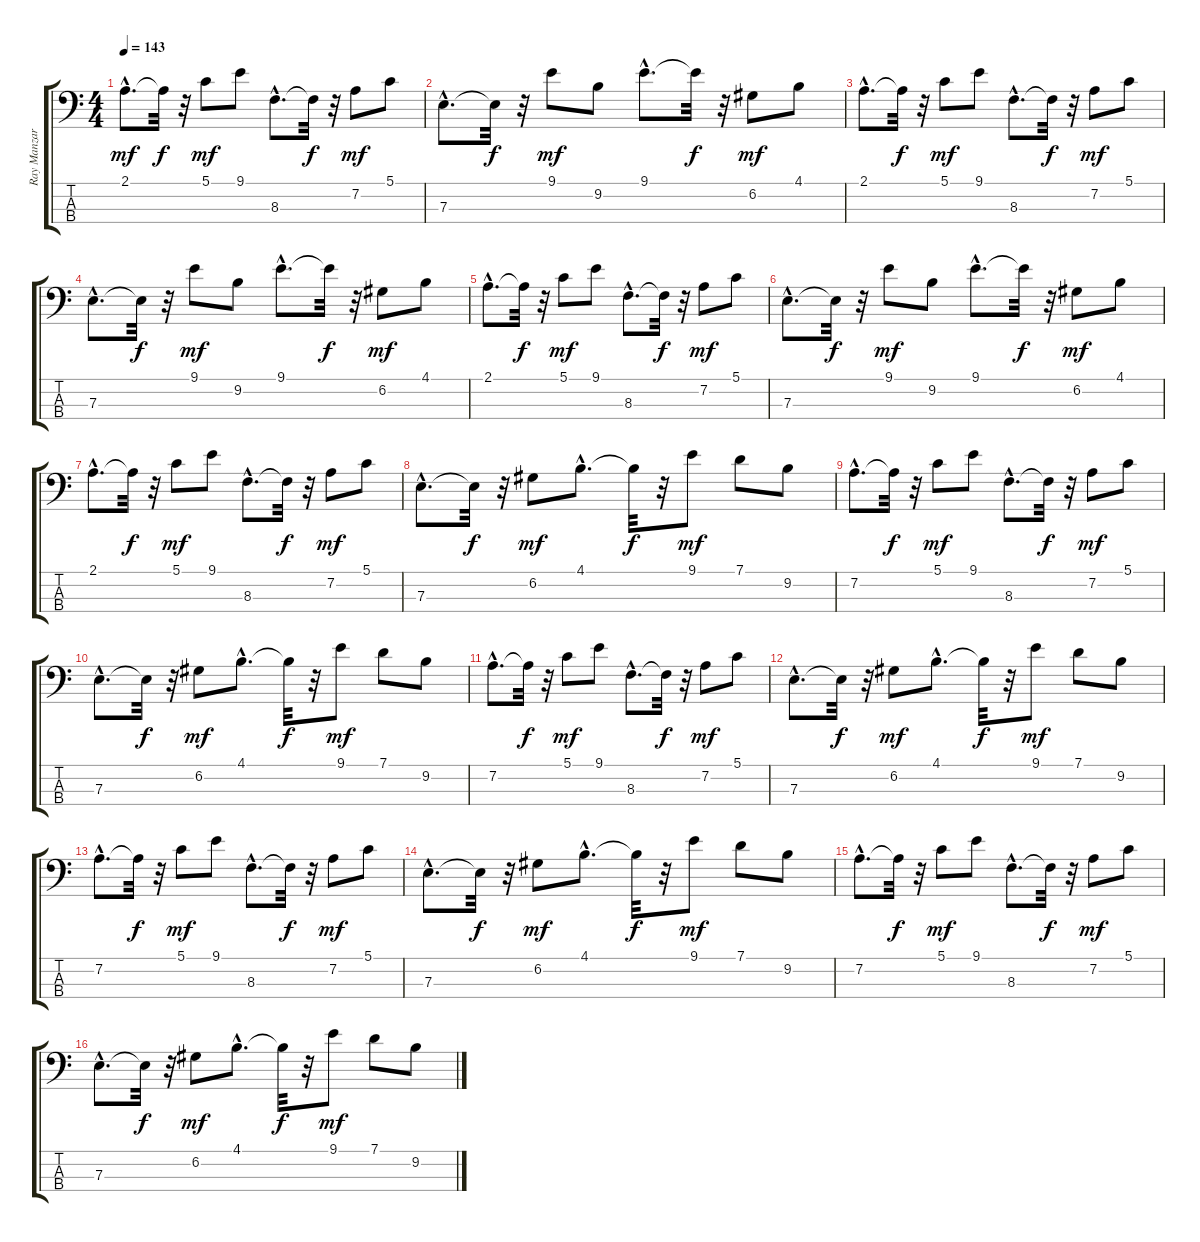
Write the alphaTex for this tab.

\track ("Ray Manzarek (Bajo)" "Ray Manzar") {instrument acousticbass}
\staff {score tabs}
\tuning (G2 D2 A1 E1) {hide}
\ts (4 4)
\tempo 143
\clef f4
\ks c
2.1{hac}.8{d dy mf} 2.1{t}.32{dy f} r.32 5.1.8{dy mf} 9.1.8 8.3{hac}.8{d} 8.3{t}.32{dy f} r.32 7.2.8{dy mf} 5.1.8 |
7.3{hac}.8{d} 7.3{t}.32{dy f} r.32 9.1.8{dy mf} 9.2.8 9.1{hac}.8{d} 9.1{t}.32{dy f} r.32 6.2.8{dy mf} 4.1.8 |
2.1{hac}.8{d} 2.1{t}.32{dy f} r.32 5.1.8{dy mf} 9.1.8 8.3{hac}.8{d} 8.3{t}.32{dy f} r.32 7.2.8{dy mf} 5.1.8 |
7.3{hac}.8{d} 7.3{t}.32{dy f} r.32 9.1.8{dy mf} 9.2.8 9.1{hac}.8{d} 9.1{t}.32{dy f} r.32 6.2.8{dy mf} 4.1.8 |
2.1{hac}.8{d} 2.1{t}.32{dy f} r.32 5.1.8{dy mf} 9.1.8 8.3{hac}.8{d} 8.3{t}.32{dy f} r.32 7.2.8{dy mf} 5.1.8 |
7.3{hac}.8{d} 7.3{t}.32{dy f} r.32 9.1.8{dy mf} 9.2.8 9.1{hac}.8{d} 9.1{t}.32{dy f} r.32 6.2.8{dy mf} 4.1.8 |
2.1{hac}.8{d} 2.1{t}.32{dy f} r.32 5.1.8{dy mf} 9.1.8 8.3{hac}.8{d} 8.3{t}.32{dy f} r.32 7.2.8{dy mf} 5.1.8 |
7.3{hac}.8{d} 7.3{t}.32{dy f} r.32 6.2.8{dy mf} 4.1{hac}.8{d} 4.1{t}.32{dy f} r.32 9.1.8{dy mf} 7.1.8 9.2.8 |
7.2{hac}.8{d} 7.2{t}.32{dy f} r.32 5.1.8{dy mf} 9.1.8 8.3{hac}.8{d} 8.3{t}.32{dy f} r.32 7.2.8{dy mf} 5.1.8 |
7.3{hac}.8{d} 7.3{t}.32{dy f} r.32 6.2.8{dy mf} 4.1{hac}.8{d} 4.1{t}.32{dy f} r.32 9.1.8{dy mf} 7.1.8 9.2.8 |
7.2{hac}.8{d} 7.2{t}.32{dy f} r.32 5.1.8{dy mf} 9.1.8 8.3{hac}.8{d} 8.3{t}.32{dy f} r.32 7.2.8{dy mf} 5.1.8 |
7.3{hac}.8{d} 7.3{t}.32{dy f} r.32 6.2.8{dy mf} 4.1{hac}.8{d} 4.1{t}.32{dy f} r.32 9.1.8{dy mf} 7.1.8 9.2.8 |
7.2{hac}.8{d} 7.2{t}.32{dy f} r.32 5.1.8{dy mf} 9.1.8 8.3{hac}.8{d} 8.3{t}.32{dy f} r.32 7.2.8{dy mf} 5.1.8 |
7.3{hac}.8{d} 7.3{t}.32{dy f} r.32 6.2.8{dy mf} 4.1{hac}.8{d} 4.1{t}.32{dy f} r.32 9.1.8{dy mf} 7.1.8 9.2.8 |
7.2{hac}.8{d} 7.2{t}.32{dy f} r.32 5.1.8{dy mf} 9.1.8 8.3{hac}.8{d} 8.3{t}.32{dy f} r.32 7.2.8{dy mf} 5.1.8 |
7.3{hac}.8{d} 7.3{t}.32{dy f} r.32 6.2.8{dy mf} 4.1{hac}.8{d} 4.1{t}.32{dy f} r.32 9.1.8{dy mf} 7.1.8 9.2.8
